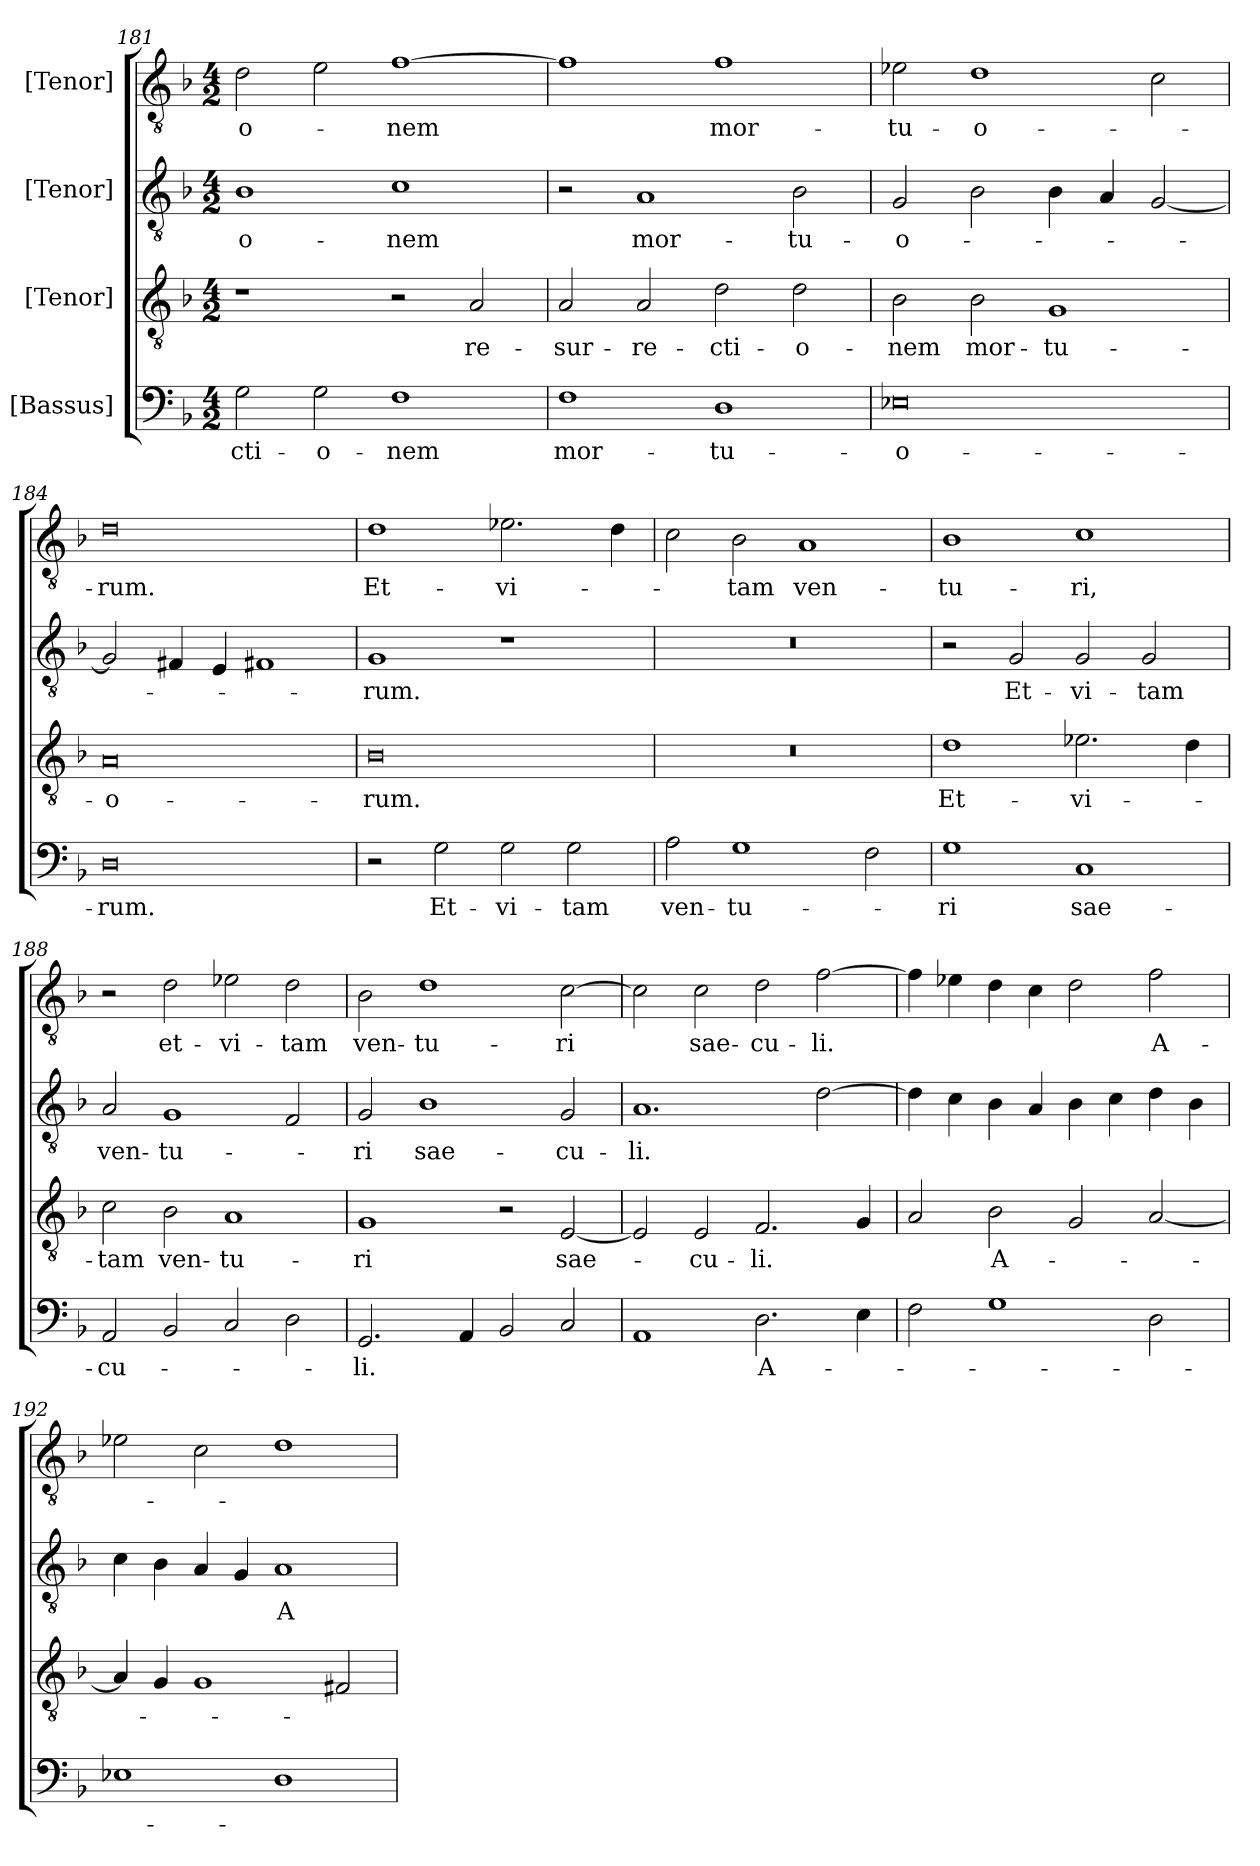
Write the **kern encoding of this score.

**kern	**text	**kern	**text	**kern	**text	**kern	**text
*part4	*part4	*part3	*part3	*part2	*part2	*part1	*part1
*staff4	*staff4	*staff3	*staff3	*staff2	*staff2	*staff1	*staff1
*I"[Bassus]	*	*I"[Tenor]	*	*I"[Tenor]	*	*I"[Tenor]	*
*clefF4	*	*clefGv2	*	*clefGv2	*	*clefGv2	*
*k[b-]	*	*k[b-]	*	*k[b-]	*	*k[b-]	*
*M4/2	*	*M4/2	*	*M4/2	*	*M4/2	*
=181	=181	=181	=181	=181	=181	=181	=181
2G\	-cti-	1r	.	1B-\	-o-	2d\	-o-
2G\	-o-	.	.	.	.	2e\	.
1F\	-nem	2r	.	1c\	-nem	[1f\	-nem
.	.	2A/	re-	.	.	.	.
=182	=182	=182	=182	=182	=182	=182	=182
1F\	mor-	2A/	-sur-	2r	.	1f\]	.
.	.	2A/	-re-	1A/	mor-	.	.
1D\	-tu-	2d\	-cti-	.	.	1f\	mor-
.	.	2d\	-o-	2B-\	-tu-	.	.
=183	=183	=183	=183	=183	=183	=183	=183
0E-X\	-o-	2B-\	-nem	2G/	-o-	2e-X\	-tu-
.	.	2B-\	mor-	2B-\	.	1d\	-o-
.	.	1G/	-tu-	4B-\	.	.	.
.	.	.	.	4A/	.	.	.
.	.	.	.	[2G/	.	2c\	.
=184	=184	=184	=184	=184	=184	=184	=184
0D\	-rum.	0A/	-o-	2G/]	.	0d\	-rum.
.	.	.	.	4F#X/	.	.	.
.	.	.	.	4E/	.	.	.
.	.	.	.	1F#X/	.	.	.
=185	=185	=185	=185	=185	=185	=185	=185
2r	.	0B-\	-rum.	1G/	-rum.	1d\	Et-
2G\	Et-	.	.	.	.	.	.
2G\	vi-	.	.	1r	.	2.e-X\	vi-
2G\	-tam	.	.	.	.	.	.
.	.	.	.	.	.	4d\	.
=186	=186	=186	=186	=186	=186	=186	=186
2A\	ven-	0r	.	0r	.	2c\	.
1G\	-tu-	.	.	.	.	2B-\	-tam
.	.	.	.	.	.	1A/	ven-
2F\	.	.	.	.	.	.	.
=187	=187	=187	=187	=187	=187	=187	=187
1G\	-ri	1d\	Et-	2r	.	1B-\	-tu-
.	.	.	.	2G/	Et-	.	.
1C/	sae-	2.e-X\	vi-	2G/	vi-	1c\	-ri,
.	.	.	.	2G/	-tam	.	.
.	.	4d\	.	.	.	.	.
=188	=188	=188	=188	=188	=188	=188	=188
2AA/	-cu-	2c\	-tam	2A/	ven-	2r	.
2BB-/	.	2B-\	ven-	1G/	-tu-	2d\	et-
2C/	.	1A/	-tu-	.	.	2e-X\	vi-
2D\	.	.	.	2F/	.	2d\	-tam
=189	=189	=189	=189	=189	=189	=189	=189
2.GG/	-li.	1G/	-ri	2G/	-ri	2B-\	ven-
.	.	.	.	1B-\	sae-	1d\	-tu-
4AA/	.	.	.	.	.	.	.
2BB-/	.	2r	.	.	.	.	.
2C/	.	[2E/	sae-	2G/	-cu-	[2c\	-ri
=190	=190	=190	=190	=190	=190	=190	=190
1AA/	.	2E/]	.	1.A/	-li.	2c\]	.
.	.	2E/	-cu-	.	.	2c\	sae-
2.D\	A-	2.F/	-li.	.	.	2d\	-cu-
.	.	.	.	[2d\	.	[2f\	-li.
4E\	.	4G/	.	.	.	.	.
=191	=191	=191	=191	=191	=191	=191	=191
2F\	.	2A/	.	4d\]	.	4f\]	.
.	.	.	.	4c\	.	4e-X\	.
1G\	.	2B-\	A-	4B-\	.	4d\	.
.	.	.	.	4A/	.	4c\	.
.	.	2G/	.	4B-\	.	2d\	.
.	.	.	.	4c\	.	.	.
2D\	.	[2A/	.	4d\	.	2f\	A-
.	.	.	.	4B-\	.	.	.
=192	=192	=192	=192	=192	=192	=192	=192
1E-X\	.	4A/]	.	4c\	.	2e-X\	.
.	.	4G/	.	4B-\	.	.	.
.	.	1G/	.	4A/	.	2c\	.
.	.	.	.	4G/	.	.	.
1D\	.	.	.	1A/	A-	1d\	.
.	.	2F#X/	.	.	.	.	.
=	=	=	=	=	=	=	=
*-	*-	*-	*-	*-	*-	*-	*-
